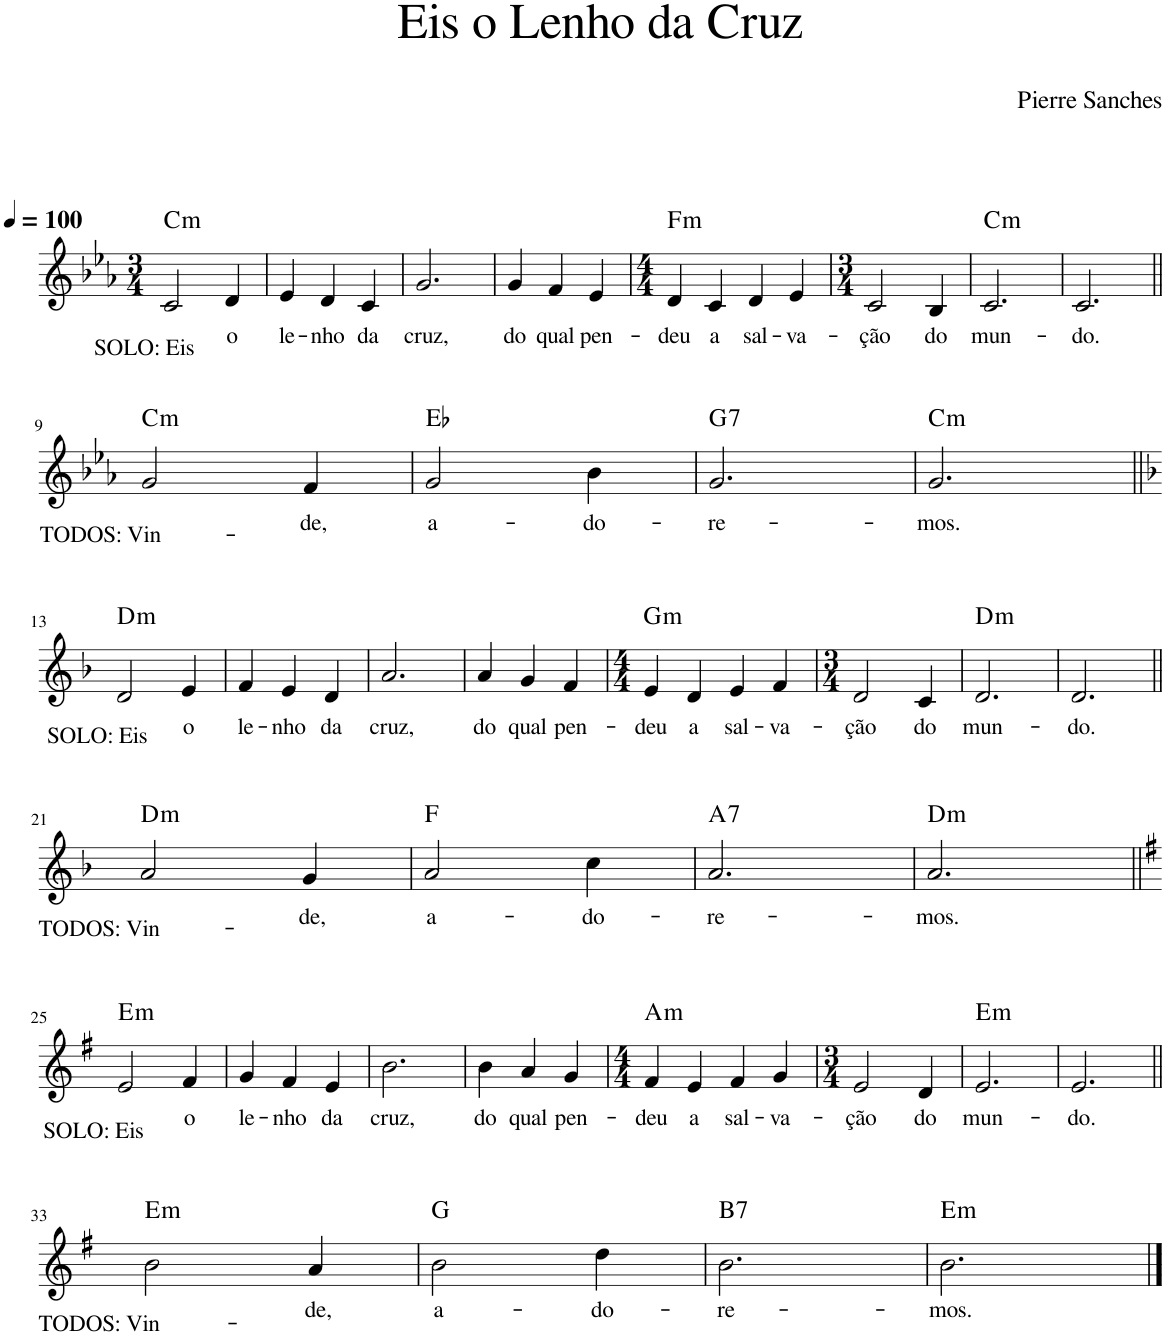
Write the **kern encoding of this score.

**kern	**text	**harte
*part1	*part1	*part1
*staff1	*staff1	*
*I"Voz	*	*
*I'Vo.	*	*
*clefG2	*	*
*k[b-e-a-]	*	*
*M3/4	*	*
*MM100	*	*
=1	=1	=1
!	!LO:LY:b	!LO:H:kt=m
2c/	SOLO: Eis	C:min
!	!LO:LY:b	!
4d/	o	.
=2	=2	=2
!	!LO:LY:b	!
4e-/	le-	.
!	!LO:LY:b	!
4d/	-nho	.
!	!LO:LY:b	!
4c/	da	.
=3	=3	=3
!	!LO:LY:b	!
2.g/	cruz,	.
=4	=4	=4
!	!LO:LY:b	!
4g/	do	.
!	!LO:LY:b	!
4f/	qual	.
!	!LO:LY:b	!
4e-/	pen-	.
=5	=5	=5
*M4/4	*	*
!	!LO:LY:b	!LO:H:kt=m
4d/	-deu	F:min
!	!LO:LY:b	!
4c/	a	.
!	!LO:LY:b	!
4d/	sal-	.
!	!LO:LY:b	!
4e-/	-va-	.
=6	=6	=6
*M3/4	*	*
!	!LO:LY:b	!
2c/	-ção	.
!	!LO:LY:b	!
4B-/	do	.
=7	=7	=7
!	!LO:LY:b	!LO:H:kt=m
2.c/	mun-	C:min
=8	=8	=8
!	!LO:LY:b	!
2.c/	-do.	.
!!LO:LB:g=z
=9||	=9||	=9||
!	!LO:LY:b	!LO:H:kt=m
2g/	TODOS: Vin-	C:min
!	!LO:LY:b	!
4f/	-de,	.
=10	=10	=10
!	!LO:LY:b	!
2g/	a-	Eb:maj
!	!LO:LY:b	!
4b-\	-do-	.
=11	=11	=11
!	!LO:LY:b	!LO:H:kt=7
2.g/	-re-	G:7
=12	=12	=12
!	!LO:LY:b	!LO:H:kt=m
2.g/	-mos.	C:min
!!LO:LB:g=z
=13||	=13||	=13||
*k[b-]	*	*
!	!LO:LY:b	!LO:H:kt=m
2d/	SOLO: Eis	D:min
!	!LO:LY:b	!
4e/	o	.
=14	=14	=14
!	!LO:LY:b	!
4f/	le-	.
!	!LO:LY:b	!
4e/	-nho	.
!	!LO:LY:b	!
4d/	da	.
=15	=15	=15
!	!LO:LY:b	!
2.a/	cruz,	.
=16	=16	=16
!	!LO:LY:b	!
4a/	do	.
!	!LO:LY:b	!
4g/	qual	.
!	!LO:LY:b	!
4f/	pen-	.
=17	=17	=17
*M4/4	*	*
!	!LO:LY:b	!LO:H:kt=m
4e/	-deu	G:min
!	!LO:LY:b	!
4d/	a	.
!	!LO:LY:b	!
4e/	sal-	.
!	!LO:LY:b	!
4f/	-va-	.
=18	=18	=18
*M3/4	*	*
!	!LO:LY:b	!
2d/	-ção	.
!	!LO:LY:b	!
4c/	do	.
=19	=19	=19
!	!LO:LY:b	!LO:H:kt=m
2.d/	mun-	D:min
=20	=20	=20
!	!LO:LY:b	!
2.d/	-do.	.
!!LO:LB:g=z
=21||	=21||	=21||
!	!LO:LY:b	!LO:H:kt=m
2a/	TODOS: Vin-	D:min
!	!LO:LY:b	!
4g/	-de,	.
=22	=22	=22
!	!LO:LY:b	!
2a/	a-	F:maj
!	!LO:LY:b	!
4cc\	-do-	.
=23	=23	=23
!	!LO:LY:b	!LO:H:kt=7
2.a/	-re-	A:7
=24	=24	=24
!	!LO:LY:b	!LO:H:kt=m
2.a/	-mos.	D:min
!!LO:LB:g=z
=25||	=25||	=25||
*k[f#]	*	*
!	!LO:LY:b	!LO:H:kt=m
2e/	SOLO: Eis	E:min
!	!LO:LY:b	!
4f#/	o	.
=26	=26	=26
!	!LO:LY:b	!
4g/	le-	.
!	!LO:LY:b	!
4f#/	-nho	.
!	!LO:LY:b	!
4e/	da	.
=27	=27	=27
!	!LO:LY:b	!
2.b\	cruz,	.
=28	=28	=28
!	!LO:LY:b	!
4b\	do	.
!	!LO:LY:b	!
4a/	qual	.
!	!LO:LY:b	!
4g/	pen-	.
=29	=29	=29
*M4/4	*	*
!	!LO:LY:b	!LO:H:kt=m
4f#/	-deu	A:min
!	!LO:LY:b	!
4e/	a	.
!	!LO:LY:b	!
4f#/	sal-	.
!	!LO:LY:b	!
4g/	-va-	.
=30	=30	=30
*M3/4	*	*
!	!LO:LY:b	!
2e/	-ção	.
!	!LO:LY:b	!
4d/	do	.
=31	=31	=31
!	!LO:LY:b	!LO:H:kt=m
2.e/	mun-	E:min
=32	=32	=32
!	!LO:LY:b	!
2.e/	-do.	.
!!LO:LB:g=z
=33||	=33||	=33||
!	!LO:LY:b	!LO:H:kt=m
2b\	TODOS: Vin-	E:min
!	!LO:LY:b	!
4a/	-de,	.
=34	=34	=34
!	!LO:LY:b	!
2b\	a-	G:maj
!	!LO:LY:b	!
4dd\	-do-	.
=35	=35	=35
!	!LO:LY:b	!LO:H:kt=7
2.b\	-re-	B:7
=36	=36	=36
!	!LO:LY:b	!LO:H:kt=m
2.b\	-mos.	E:min
==	==	==
*-	*-	*-
